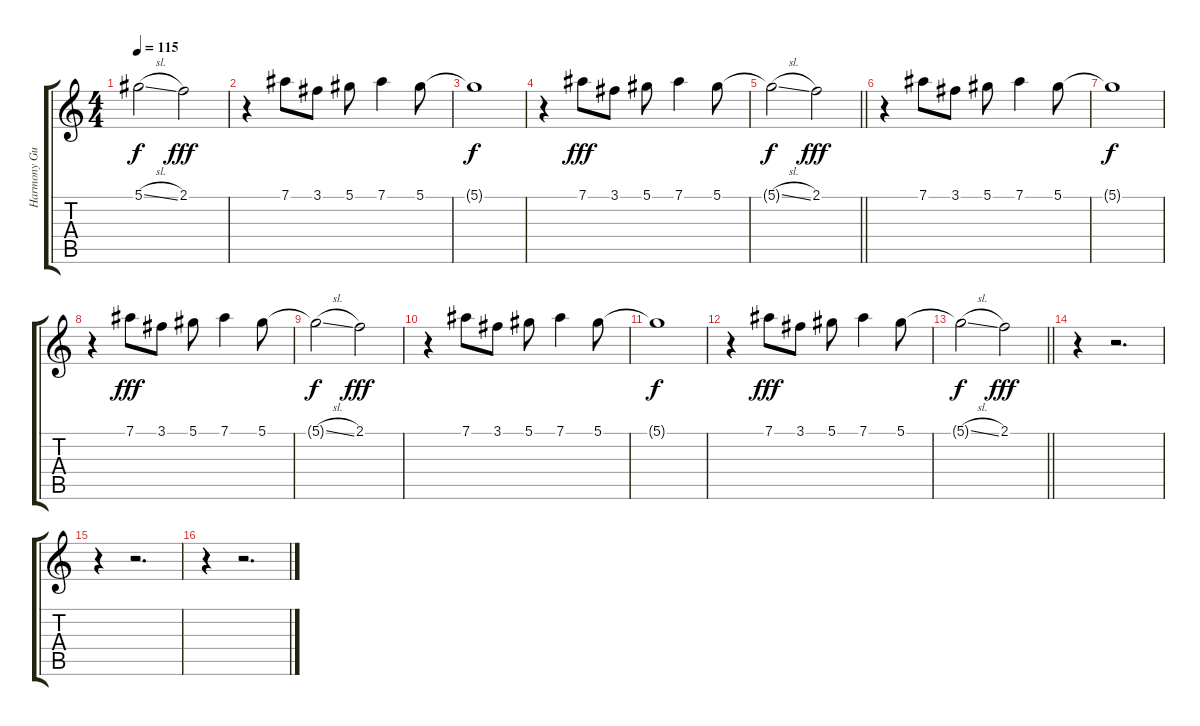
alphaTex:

\track ("Harmony Guitar" "Harmony Gu") {instrument distortionguitar}
\staff {score tabs}
\tuning (Eb4 Bb3 Gb3 Db3 Ab2 Db2) {hide}
\ts (4 4)
\tempo 115
\clef g2
\ks c
5.1{sl t}.2{dy f} 2.1.2{dy fff} |
r.4 7.1.8 3.1.8 5.1.8 7.1.4 5.1.8 |
5.1{t}.1{dy f} |
r.4 7.1.8{dy fff} 3.1.8 5.1.8 7.1.4 5.1.8 |
\barLineRight lightlight
5.1{sl t}.2{dy f} 2.1.2{dy fff} |
r.4 7.1.8 3.1.8 5.1.8 7.1.4 5.1.8 |
5.1{t}.1{dy f} |
r.4 7.1.8{dy fff} 3.1.8 5.1.8 7.1.4 5.1.8 |
5.1{sl t}.2{dy f} 2.1.2{dy fff} |
r.4 7.1.8 3.1.8 5.1.8 7.1.4 5.1.8 |
5.1{t}.1{dy f} |
r.4 7.1.8{dy fff} 3.1.8 5.1.8 7.1.4 5.1.8 |
\barLineRight lightlight
5.1{sl t}.2{dy f} 2.1.2{dy fff} |
r.4 r.2{d} |
r.4 r.2{d} |
r.4 r.2{d}
